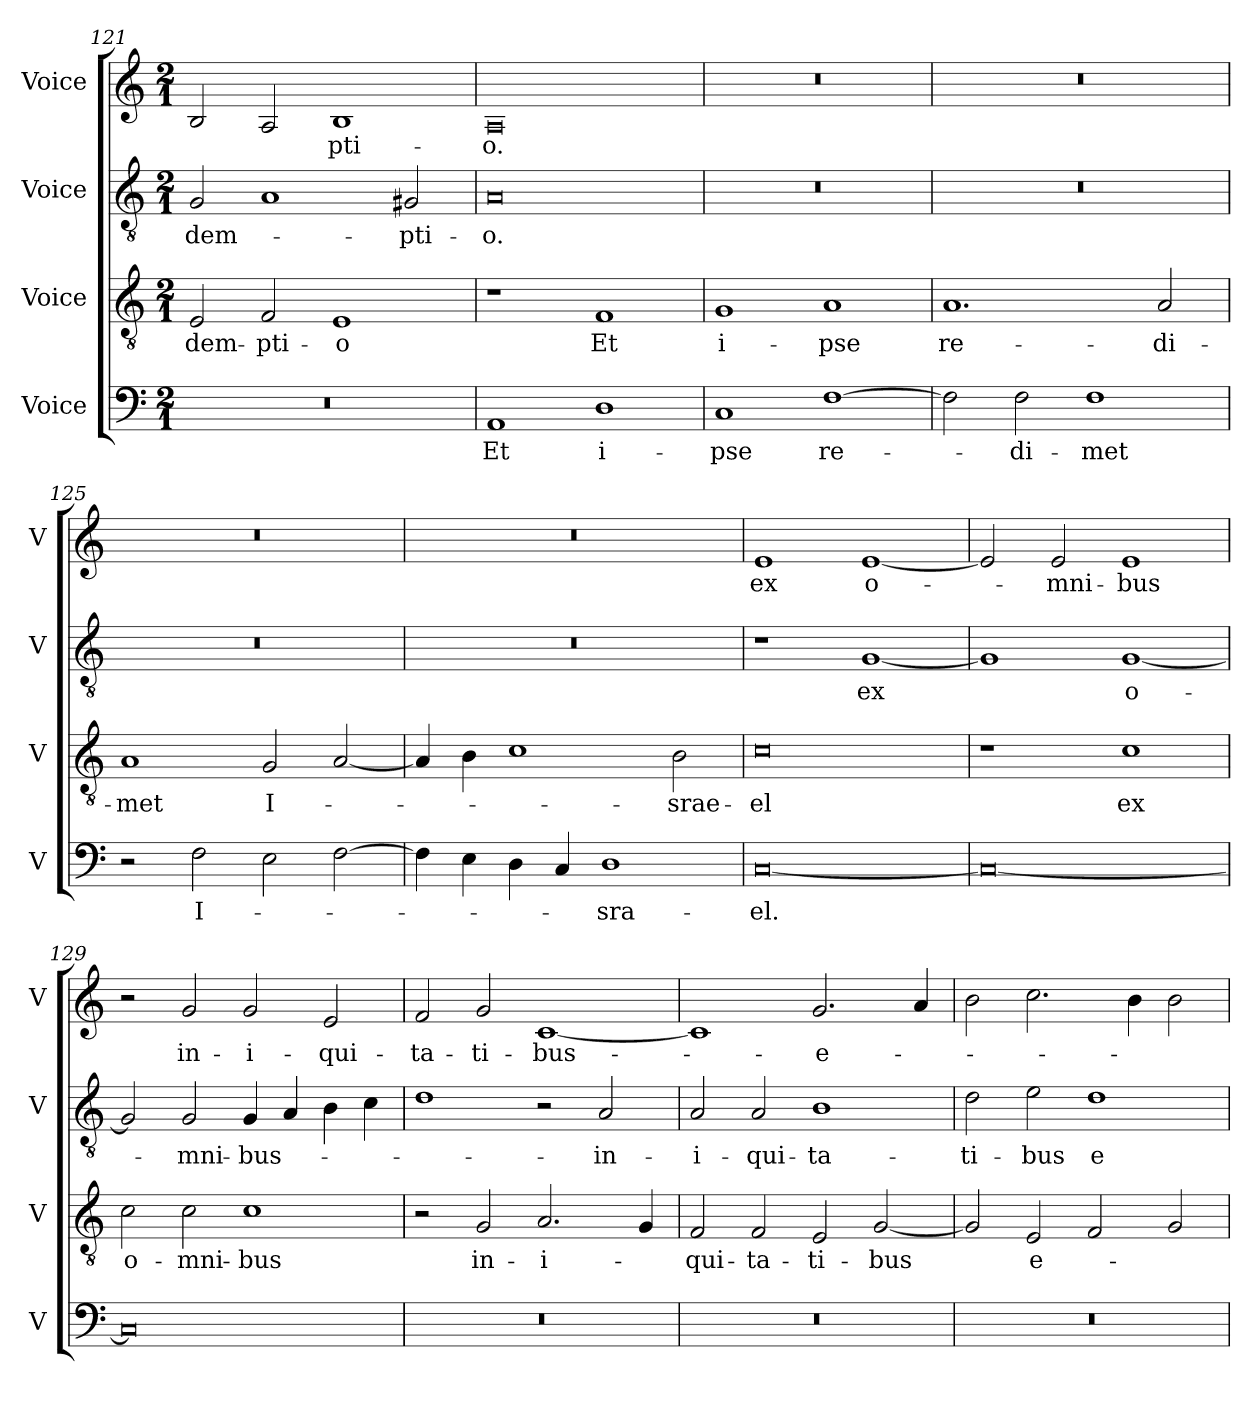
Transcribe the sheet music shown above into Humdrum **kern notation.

**kern	**text	**kern	**text	**kern	**text	**kern	**text
*part4	*part4	*part3	*part3	*part2	*part2	*part1	*part1
*staff4	*staff4	*staff3	*staff3	*staff2	*staff2	*staff1	*staff1
*I"Voice	*	*I"Voice	*	*I"Voice	*	*I"Voice	*
*I'V	*	*I'V	*	*I'V	*	*I'V	*
*clefF4	*	*clefGv2	*	*clefGv2	*	*clefG2	*
*k[]	*	*k[]	*	*k[]	*	*k[]	*
*M2/1	*	*M2/1	*	*M2/1	*	*M2/1	*
=121	=121	=121	=121	=121	=121	=121	=121
!	!	!	!LO:LY:b	!	!LO:LY:b	!	!
0r	.	2E/	-dem-	2G/	-dem-	2B/	.
!	!	!	!LO:LY:b	!	!	!	!
.	.	2F/	-pti-	1A	.	2A/	.
!	!	!	!LO:LY:b	!	!	!	!LO:LY:b
.	.	1E	-o	.	.	1B	-pti-
!	!	!	!	!	!LO:LY:b	!	!
.	.	.	.	2G#X/	-pti-	.	.
=122	=122	=122	=122	=122	=122	=122	=122
!	!LO:LY:b	!	!	!	!LO:LY:b	!	!LO:LY:b
1AA	Et	1r	.	0A	-o.	0A	-o.
!	!LO:LY:b	!	!LO:LY:b	!	!	!	!
1D	i-	1F	Et	.	.	.	.
!!LO:PB:g=z
=123	=123	=123	=123	=123	=123	=123	=123
!	!LO:LY:b	!	!LO:LY:b	!	!	!	!
1C	-pse	1G	i-	0r	.	0r	.
!	!LO:LY:b	!	!LO:LY:b	!	!	!	!
[1F	re-	1A	-pse	.	.	.	.
=124	=124	=124	=124	=124	=124	=124	=124
!	!	!	!LO:LY:b	!	!	!	!
2F\]	.	1.A	re-	0r	.	0r	.
!	!LO:LY:b	!	!	!	!	!	!
2F\	-di-	.	.	.	.	.	.
!	!LO:LY:b	!	!	!	!	!	!
1F	-met	.	.	.	.	.	.
!	!	!	!LO:LY:b	!	!	!	!
.	.	2A/	-di-	.	.	.	.
=125	=125	=125	=125	=125	=125	=125	=125
!	!	!	!LO:LY:b	!	!	!	!
2r	.	1A	-met	0r	.	0r	.
!	!LO:LY:b	!	!	!	!	!	!
2F\	I-	.	.	.	.	.	.
!	!	!	!LO:LY:b	!	!	!	!
2E\	.	2G/	I-	.	.	.	.
[2F\	.	[2A/	.	.	.	.	.
=126	=126	=126	=126	=126	=126	=126	=126
4F\]	.	4A/]	.	0r	.	0r	.
4E\	.	4B\	.	.	.	.	.
4D\	.	1c	.	.	.	.	.
4C/	.	.	.	.	.	.	.
!	!LO:LY:b	!	!	!	!	!	!
1D	-sra-	.	.	.	.	.	.
!	!	!	!LO:LY:b	!	!	!	!
.	.	2B\	-srae-	.	.	.	.
!!LO:LB:g=z
=127	=127	=127	=127	=127	=127	=127	=127
!	!LO:LY:b	!	!LO:LY:b	!	!	!	!LO:LY:b
[0C	-el.	0c	-el	1r	.	1e	ex
!	!	!	!	!	!LO:LY:b	!	!LO:LY:b
.	.	.	.	[1G	ex	[1e	o-
=128	=128	=128	=128	=128	=128	=128	=128
0C_	.	1r	.	1G]	.	2e/]	.
!	!	!	!	!	!	!	!LO:LY:b
.	.	.	.	.	.	2e/	-mni-
!	!	!	!LO:LY:b	!	!LO:LY:b	!	!LO:LY:b
.	.	1c	ex	[1G	o-	1e	-bus
=129	=129	=129	=129	=129	=129	=129	=129
!	!	!	!LO:LY:b	!	!	!	!
0C]	.	2c\	o-	2G/]	.	2r	.
!	!	!	!LO:LY:b	!	!LO:LY:b	!	!LO:LY:b
.	.	2c\	-mni-	2G/	-mni-	2g/	in-
!	!	!	!LO:LY:b	!	!LO:LY:b	!	!LO:LY:b
.	.	1c	-bus	4G/	-bus-	2g/	-i-
.	.	.	.	4A/	.	.	.
!	!	!	!	!	!	!	!LO:LY:b
.	.	.	.	4B\	.	2e/	-qui-
.	.	.	.	4c\	.	.	.
=130	=130	=130	=130	=130	=130	=130	=130
!	!	!	!	!	!	!	!LO:LY:b
0r	.	2r	.	1d	.	2f/	-ta-
!	!	!	!LO:LY:b	!	!	!	!LO:LY:b
.	.	2G/	in-	.	.	2g/	-ti-
!	!	!	!LO:LY:b	!	!	!	!LO:LY:b
.	.	2.A/	-i-	2r	.	[1c	-bus-
!	!	!	!	!	!LO:LY:b	!	!
.	.	.	.	2A/	-in-	.	.
.	.	4G/	.	.	.	.	.
!!LO:LB:g=z
=131	=131	=131	=131	=131	=131	=131	=131
!	!	!	!LO:LY:b	!	!LO:LY:b	!	!
0r	.	2F/	-qui-	2A/	-i-	1c]	.
!	!	!	!LO:LY:b	!	!LO:LY:b	!	!
.	.	2F/	-ta-	2A/	-qui-	.	.
!	!	!	!LO:LY:b	!	!LO:LY:b	!	!LO:LY:b
.	.	2E/	-ti-	1B	-ta-	2.g/	-e-
!	!	!	!LO:LY:b	!	!	!	!
.	.	[2G/	-bus	.	.	.	.
.	.	.	.	.	.	4a/	.
=132	=132	=132	=132	=132	=132	=132	=132
!	!	!	!	!	!LO:LY:b	!	!
0r	.	2G/]	.	2d\	-ti-	2b\	.
!	!	!	!LO:LY:b	!	!LO:LY:b	!	!
.	.	2E/	e-	2e\	-bus	2.cc\	.
!	!	!	!	!	!LO:LY:b	!	!
.	.	2F/	.	1d	e-	.	.
.	.	.	.	.	.	4b\	.
.	.	2G/	.	.	.	2b\	.
=	=	=	=	=	=	=	=
*-	*-	*-	*-	*-	*-	*-	*-
